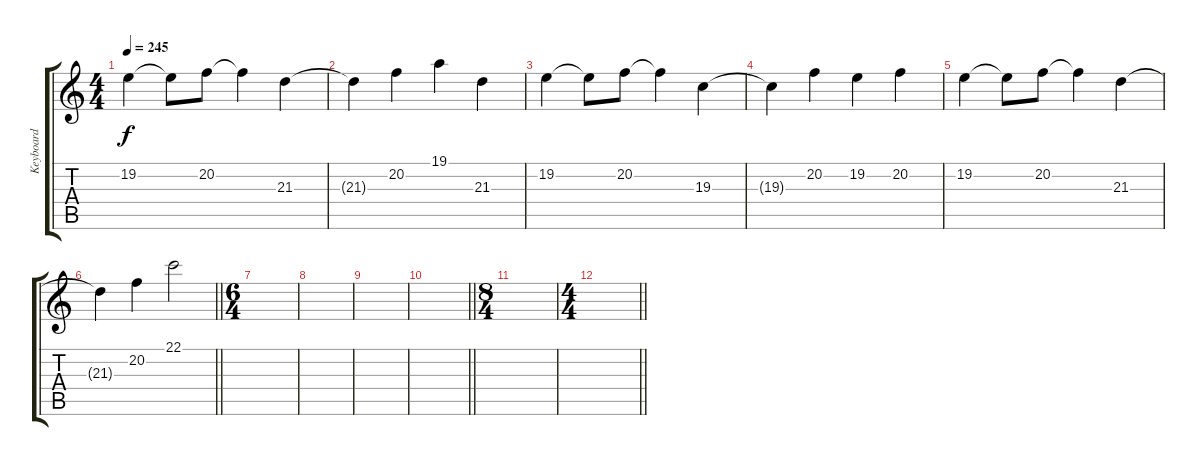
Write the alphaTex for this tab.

\track ("Keyboard" "Keyboard") {instrument stringensemble1}
\staff {score tabs}
\tuning (D4 A3 F3 C3 G2 D2) {hide}
\ts (4 4)
\tempo 245
\clef g2
\ks c
19.2.4{dy f} 19.2{t}.8 20.2.8 20.2{t}.4 21.3.4 |
21.3{t}.4 20.2.4 19.1.4 21.3.4 |
19.2.4 19.2{t}.8 20.2.8 20.2{t}.4 19.3.4 |
19.3{t}.4 20.2.4 19.2.4 20.2.4 |
19.2.4 19.2{t}.8 20.2.8 20.2{t}.4 21.3.4 |
\barLineRight lightlight
21.3{t}.4 20.2.4 22.1.2 |
\ts (6 4)
|
|
|
\barLineRight lightlight
|
\ts (8 4)
|
\ts (4 4)
\barLineRight lightlight
